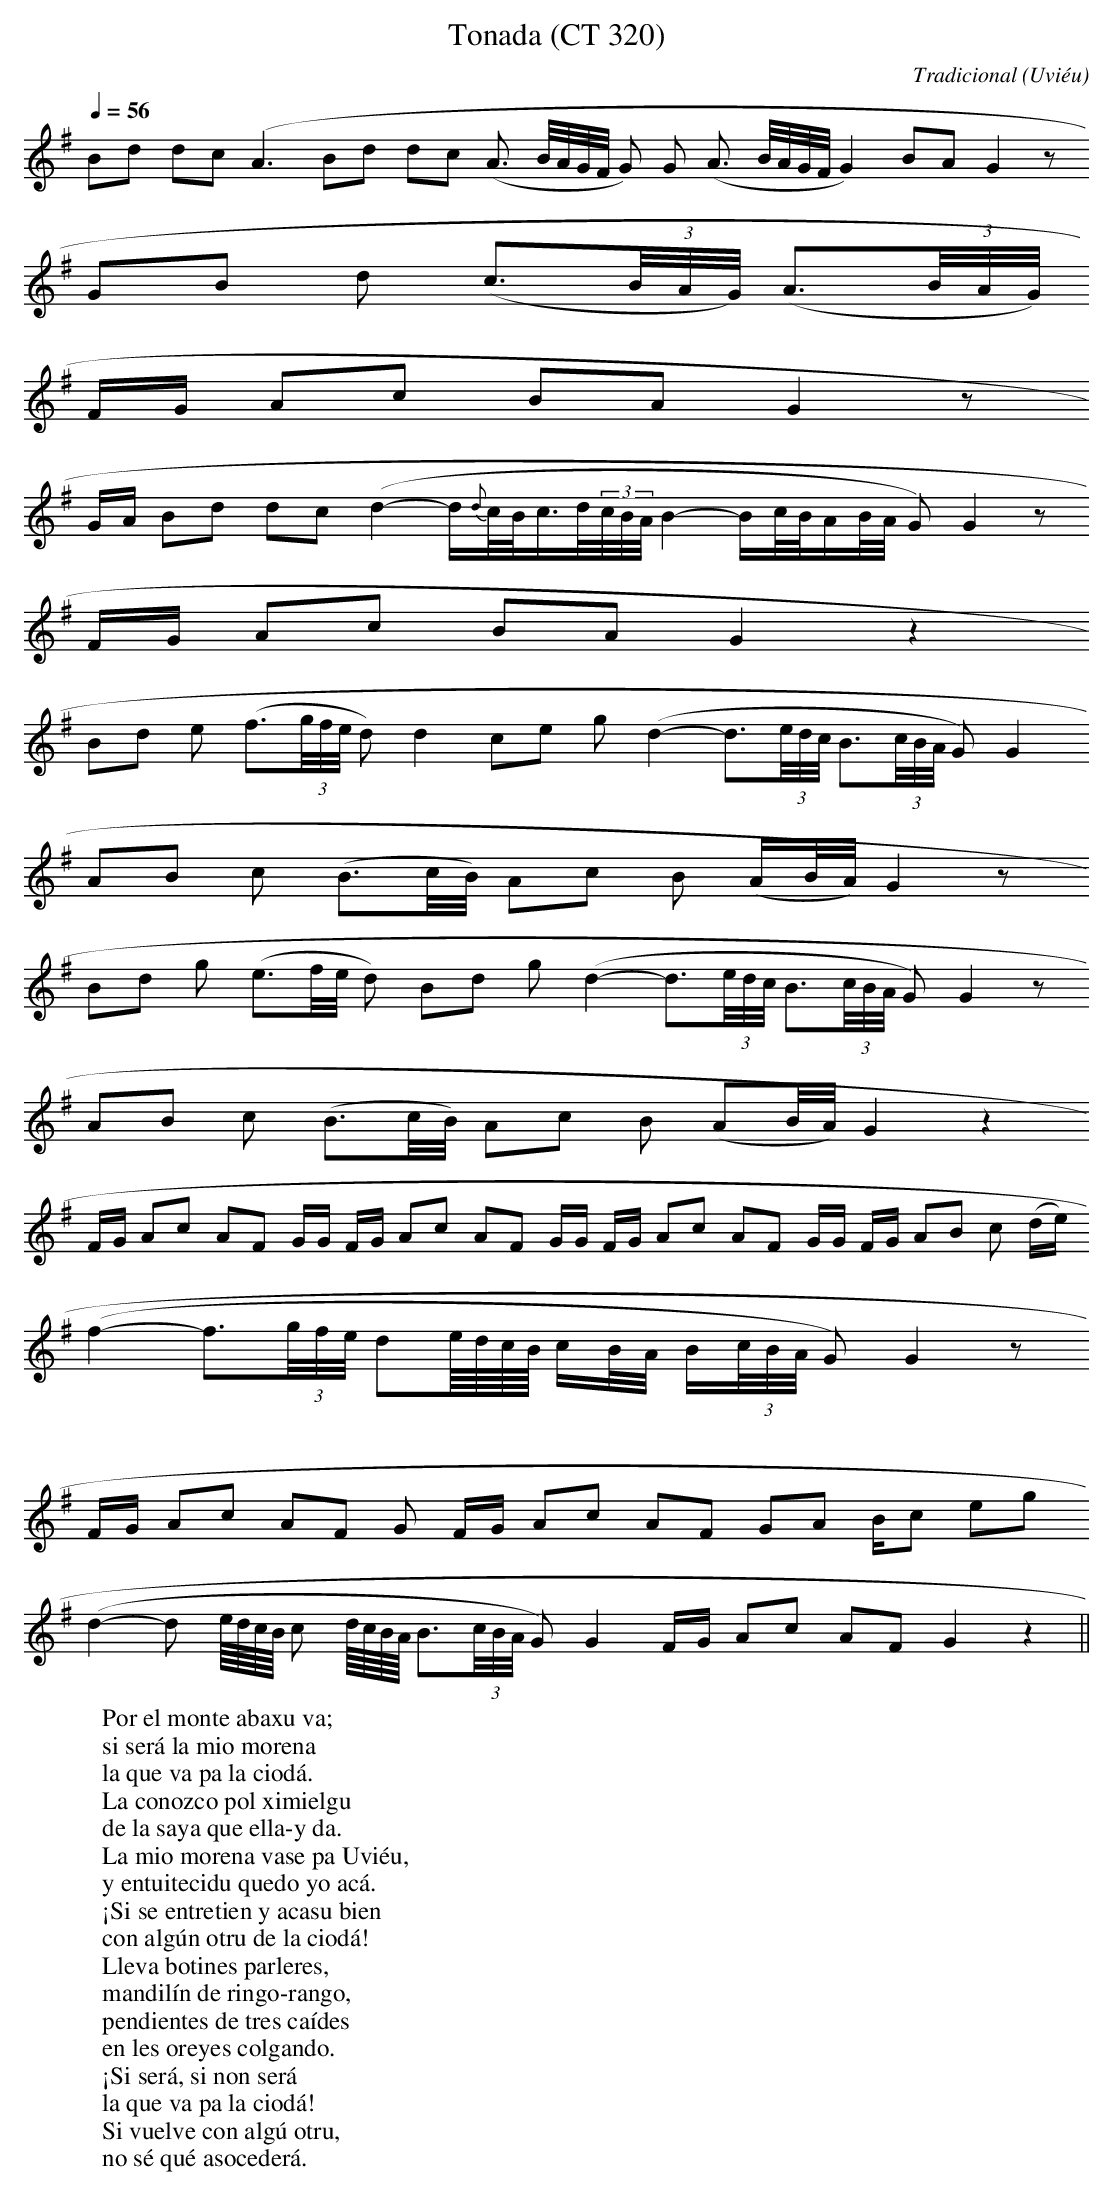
X:1
T:Tonada (CT 320)
C:Tradicional
O:Uviéu
M:Llibre
L:1/8
Q:1/4=56
K:G
Bd dc (A3Bd dc (A3/2 B/4A/4G/4F/4 G) G (A3/2 B/4A/4G/4F/4 G2) BA G2 z
GB d (c3/2(3B/4A/4G/4) (A3/2(3B/4A/4G/4)
F/G/ Ac BA G2 z
G/A/ Bd dc (d2-d/{d}c/4B/4c/>d/(3c/4B/4A/4 B2-B/c/4B/4A/B/4A/4 G) G2 z
F/G/ Ac BA G2 z2
Bd e (f3/2(3g/4f/4e/4 d) d2 ce g (d2-d3/2(3e/4d/4c/4 B3/2(3c/4B/4A/4 G) G2
AB c (B3/2c/4B/4) Ac B (A/B/4A/4) G2 z
Bd g (e3/2f/4e/4 d) Bd g (d2-d3/2(3e/4d/4c/4 B3/2(3c/4B/4A/4 G) G2 z
AB c (B3/2c/4B/4) Ac B (AB/4A/4) G2 z2
F/G/ Ac AF G/G/ F/G/ Ac AF G/G/ F/G/ Ac AF G/G/ F/G/ AB c (d/e/)
(f2-f3/2(3g/4f/4e/4 de/8d/8c/8B/8 c/B/4A/4 B/(3c/4B/4A/4 G) G2 z
F/G/ Ac AF G F/G/ Ac AF GA B/c eg
(d2-d e/8d/8c/8B/8 c d/8c/8B/8A/8 B3/2(3c/4B/4A/4 G) G2 F/G/ Ac AF G2 z2 ||
W:Por el monte abaxu va;
W:si será la mio morena
W:la que va pa la ciodá.
W:La conozco pol ximielgu
W:de la saya que ella-y da.
W:La mio morena vase pa Uviéu,
W:y entuitecidu quedo yo acá.
W:¡Si se entretien y acasu bien
W:con algún otru de la ciodá!
W:Lleva botines parleres,
W:mandilín de ringo-rango,
W:pendientes de tres caídes
W:en les oreyes colgando.
W:¡Si será, si non será
W:la que va pa la ciodá!
W:Si vuelve con algú otru,
W:no sé qué asocederá.
W:
